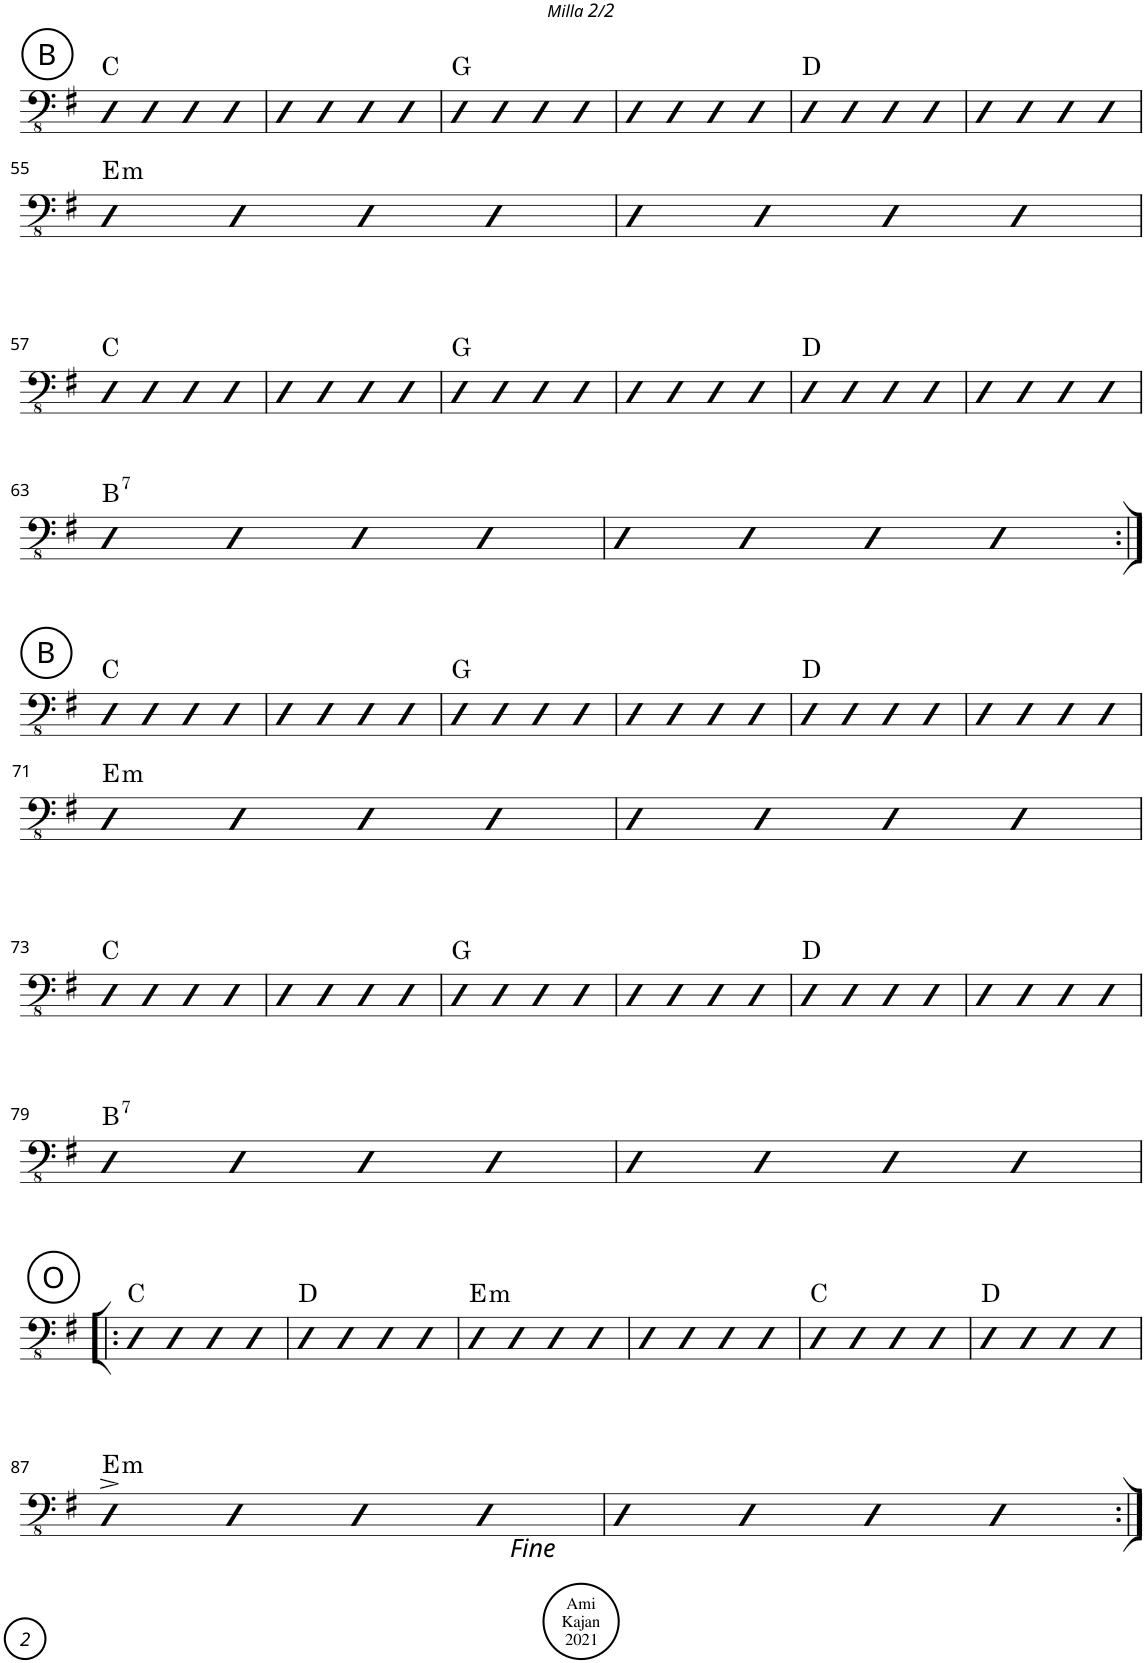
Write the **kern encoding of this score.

**kern	**harte
*part1	*part1
*staff1	*
*I"Acoustic Bass	*
*I'Bass	*
!!LO:PB:g=z
*clefFv4	*
*k[f#]	*
*M4/4	*
*met(c)	*
!!LO:REH:place=s1:a:cj:enc=circle:fs=14:t=B
=49	=49
4DD	C:maj
4DD	.
4DD	.
4DD	.
=50	=50
4DD	.
4DD	.
4DD	.
4DD	.
=51	=51
4DD	G:maj
4DD	.
4DD	.
4DD	.
=52	=52
4DD	.
4DD	.
4DD	.
4DD	.
=53	=53
4DD	D:maj
4DD	.
4DD	.
4DD	.
=54	=54
4DD	.
4DD	.
4DD	.
4DD	.
!!LO:LB:g=z
=55	=55
!	!LO:H:kt=m
4DD	E:min
4DD	.
4DD	.
4DD	.
=56	=56
4DD	.
4DD	.
4DD	.
4DD	.
!!LO:LB:g=z
=57	=57
4DD	C:maj
4DD	.
4DD	.
4DD	.
=58	=58
4DD	.
4DD	.
4DD	.
4DD	.
=59	=59
4DD	G:maj
4DD	.
4DD	.
4DD	.
=60	=60
4DD	.
4DD	.
4DD	.
4DD	.
=61	=61
4DD	D:maj
4DD	.
4DD	.
4DD	.
=62	=62
4DD	.
4DD	.
4DD	.
4DD	.
!!LO:LB:g=z
=63	=63
!	!LO:H:kt=7
4DDn	B:7
4DD	.
4DD	.
4DD	.
=64	=64
4DD	.
4DD	.
4DD	.
4DD	.
!!LO:LB:g=z
!!LO:REH:place=s1:a:cj:enc=circle:fs=14:t=B
=65:|!	=65:|!
4DD	C:maj
4DD	.
4DD	.
4DD	.
=66	=66
4DD	.
4DD	.
4DD	.
4DD	.
=67	=67
4DD	G:maj
4DD	.
4DD	.
4DD	.
=68	=68
4DD	.
4DD	.
4DD	.
4DD	.
=69	=69
4DD	D:maj
4DD	.
4DD	.
4DD	.
=70	=70
4DD	.
4DD	.
4DD	.
4DD	.
!!LO:LB:g=z
=71	=71
!	!LO:H:kt=m
4DD	E:min
4DD	.
4DD	.
4DD	.
=72	=72
4DD	.
4DD	.
4DD	.
4DD	.
!!LO:LB:g=z
=73	=73
4DD	C:maj
4DD	.
4DD	.
4DD	.
=74	=74
4DD	.
4DD	.
4DD	.
4DD	.
=75	=75
4DD	G:maj
4DD	.
4DD	.
4DD	.
=76	=76
4DD	.
4DD	.
4DD	.
4DD	.
=77	=77
4DD	D:maj
4DD	.
4DD	.
4DD	.
=78	=78
4DD	.
4DD	.
4DD	.
4DD	.
!!LO:LB:g=z
=79	=79
!	!LO:H:kt=7
4DDn	B:7
4DD	.
4DD	.
4DD	.
=80	=80
4DD	.
4DD	.
4DD	.
4DD	.
!!LO:LB:g=z
!!LO:REH:place=s1:a:cj:enc=circle:fs=14:t=O
=81!|:	=81!|:
4DD	C:maj
4DD	.
4DD	.
4DD	.
=82	=82
4DD	D:maj
4DD	.
4DD	.
4DD	.
=83	=83
!	!LO:H:kt=m
4DD	E:min
4DD	.
4DD	.
4DD	.
=84	=84
4DD	.
4DD	.
4DD	.
4DD	.
=85	=85
4DD	C:maj
4DD	.
4DD	.
4DD	.
=86	=86
4DD	D:maj
4DD	.
4DD	.
4DD	.
!!LO:LB:g=z
=87	=87
!	!LO:H:kt=m
4DD^	E:min
4DD	.
4DD	.
4DD	.
=88	=88
4DD	.
4DD	.
4DD	.
4DD	.
=:|!	=:|!
*-	*-
